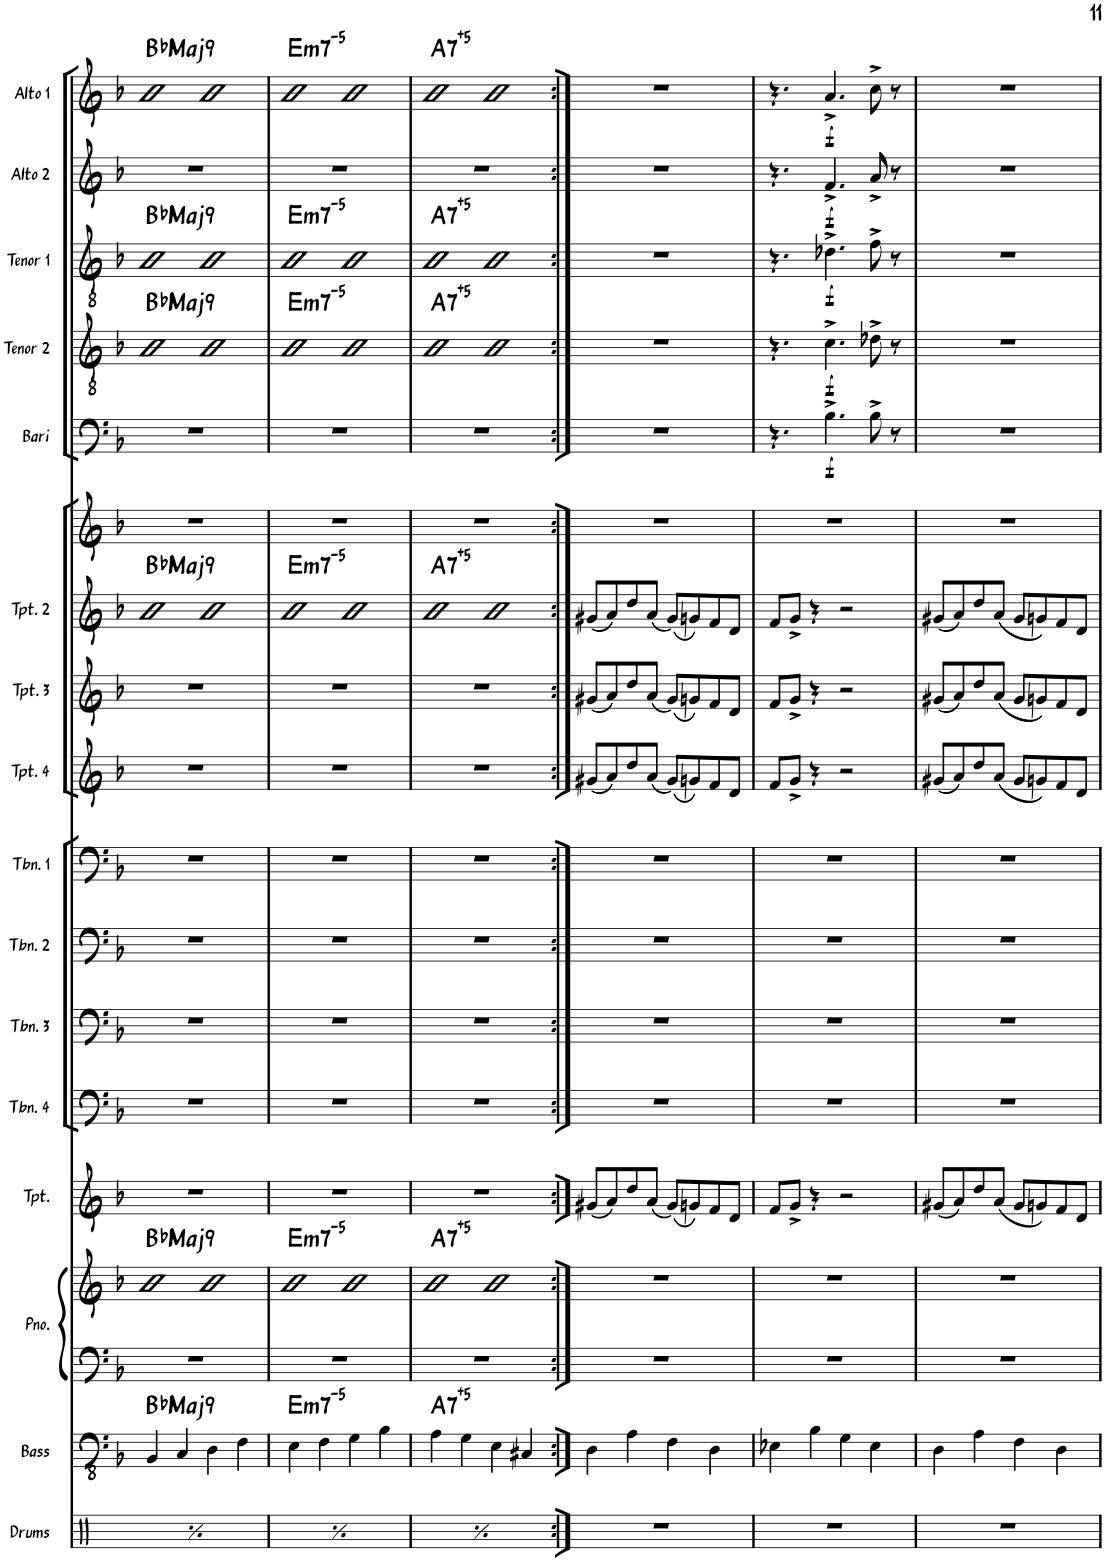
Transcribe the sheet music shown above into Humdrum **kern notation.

**kern	**kern	**harte	**kern	**kern	**harte	**kern	**kern	**kern	**kern	**kern	**kern	**kern	**kern	**harte	**kern	**kern	**dynam	**kern	**dynam	**harte	**kern	**dynam	**harte	**kern	**dynam	**kern	**dynam	**harte
*part17	*part16	*part16	*part15	*part15	*part15	*part14	*part13	*part12	*part11	*part10	*part9	*part8	*part7	*part7	*part6	*part5	*part5	*part4	*part4	*part4	*part3	*part3	*part3	*part2	*part2	*part1	*part1	*part1
*staff18	*staff17	*	*staff16	*staff15	*	*staff14	*staff13	*staff12	*staff11	*staff10	*staff9	*staff8	*staff7	*	*staff6	*staff5	*staff5	*staff4	*staff4	*	*staff3	*staff3	*	*staff2	*staff2	*staff1	*staff1	*
*I"Drums	*I"Bass	*	*I"Piano	*	*	*I"Trumpet	*I"Trombone 4	*I"Trombone 3	*I"Trombone 2	*I"Trombone 1	*I"Trumpet 4	*I"Trumpet 3	*I"Trumpet 2	*	*I"Trumpet 1	*I"Bari Sax	*	*I"Tenor Sax 2	*	*	*I"Tenor Sax 1	*	*	*I"Alto Sax 2	*	*I"Alto Sax 1	*	*
*I'Drums	*I'Bass	*	*I'Pno.	*	*	*I'Tpt.	*I'Tbn. 4	*I'Tbn. 3	*I'Tbn. 2	*I'Tbn. 1	*I'Tpt. 4	*I'Tpt. 3	*I'Tpt. 2	*	*I'Tpt	*I'Bari	*	*I'Tenor 2	*	*	*I'Tenor 1	*	*	*I'Alto 2	*	*I'Alto 1	*	*
!!LO:PB:g=z
*clefX	*clefFv4	*	*clefF4	*clefG2	*	*clefG2	*clefF4	*clefF4	*clefF4	*clefF4	*clefG2	*clefG2	*clefG2	*	*clefG2	*clefF4	*	*clefGv2	*	*	*clefGv2	*	*	*clefG2	*	*clefG2	*	*
*	*	*	*	*	*	*Trd1c2	*	*	*	*	*Trd1c2	*Trd1c2	*Trd1c2	*	*Trd1c2	*Trd12c21	*	*Trd8c14	*	*	*Trd8c14	*	*	*Trd5c9	*	*Trd5c9	*	*
*k[]	*k[b-]	*	*k[b-]	*k[b-]	*	*k[b-]	*k[b-]	*k[b-]	*k[b-]	*k[b-]	*k[b-]	*k[b-]	*k[b-]	*	*k[b-]	*k[b-]	*	*k[b-]	*	*	*k[b-]	*	*	*k[b-]	*	*k[b-]	*	*
*M2/2	*M2/2	*	*M2/2	*M2/2	*	*M2/2	*M2/2	*M2/2	*M2/2	*M2/2	*M2/2	*M2/2	*M2/2	*	*M2/2	*M2/2	*	*M2/2	*	*	*M2/2	*	*	*M2/2	*	*M2/2	*	*
*met(c|)	*met(c|)	*	*met(c|)	*met(c|)	*	*met(c|)	*met(c|)	*met(c|)	*met(c|)	*met(c|)	*met(c|)	*met(c|)	*met(c|)	*	*met(c|)	*met(c|)	*	*met(c|)	*	*	*met(c|)	*	*	*met(c|)	*	*met(c|)	*	*
=58	=58	=58	=58	=58	=58	=58	=58	=58	=58	=58	=58	=58	=58	=58	=58	=58	=58	=58	=58	=58	=58	=58	=58	=58	=58	=58	=58	=58
!	!	!LO:H:kt=Maj9	!	!	!LO:H:kt=Maj9	!	!	!	!	!	!	!	!	!LO:H:kt=Maj9	!	!	!	!	!	!LO:H:kt=Maj9	!	!	!LO:H:kt=Maj9	!	!	!	!	!LO:H:kt=Maj9
4Rdd/	4BBB-/	Bb:maj9	1r	2b-	Bb:maj9	1r	1r	1r	1r	1r	1r	1r	2b-	Bb:maj9	1r	1r	.	2B-	.	Bb:maj9	2B-	.	Bb:maj9	1r	.	2b-	.	Bb:maj9
4Rdd/	4CC/	.	.	.	.	.	.	.	.	.	.	.	.	.	.	.	.	.	.	.	.	.	.	.	.	.	.	.
4Rdd/	4DD\	.	.	2b-	.	.	.	.	.	.	.	.	2b-	.	.	.	.	2B-	.	.	2B-	.	.	.	.	2b-	.	.
4Rdd/	4FF\	.	.	.	.	.	.	.	.	.	.	.	.	.	.	.	.	.	.	.	.	.	.	.	.	.	.	.
=59	=59	=59	=59	=59	=59	=59	=59	=59	=59	=59	=59	=59	=59	=59	=59	=59	=59	=59	=59	=59	=59	=59	=59	=59	=59	=59	=59	=59
!	!	!LO:H:kt=m7-5	!	!	!LO:H:kt=m7-5	!	!	!	!	!	!	!	!	!LO:H:kt=m7-5	!	!	!	!	!	!LO:H:kt=m7-5	!	!	!LO:H:kt=m7-5	!	!	!	!	!LO:H:kt=m7-5
4Rdd/	4EE\	E:hdim7	1r	2b-	E:hdim7	1r	1r	1r	1r	1r	1r	1r	2b-	E:hdim7	1r	1r	.	2B-	.	E:hdim7	2B-	.	E:hdim7	1r	.	2b-	.	E:hdim7
4Rdd/	4FF\	.	.	.	.	.	.	.	.	.	.	.	.	.	.	.	.	.	.	.	.	.	.	.	.	.	.	.
4Rdd/	4GG\	.	.	2b-	.	.	.	.	.	.	.	.	2b-	.	.	.	.	2B-	.	.	2B-	.	.	.	.	2b-	.	.
4Rdd/	4BB-\	.	.	.	.	.	.	.	.	.	.	.	.	.	.	.	.	.	.	.	.	.	.	.	.	.	.	.
=60	=60	=60	=60	=60	=60	=60	=60	=60	=60	=60	=60	=60	=60	=60	=60	=60	=60	=60	=60	=60	=60	=60	=60	=60	=60	=60	=60	=60
!	!	!LO:H:kt=7	!	!	!LO:H:kt=7	!	!	!	!	!	!	!	!	!LO:H:kt=7	!	!	!	!	!	!LO:H:kt=7	!	!	!LO:H:kt=7	!	!	!	!	!LO:H:kt=7
4Rdd/	4AA\	A:(3,#5,b7)	1r	2b-	A:(3,#5,b7)	1r	1r	1r	1r	1r	1r	1r	2b-	A:(3,#5,b7)	1r	1r	.	2B-	.	A:(3,#5,b7)	2B-	.	A:(3,#5,b7)	1r	.	2b-	.	A:(3,#5,b7)
4Rdd/	4GG\	.	.	.	.	.	.	.	.	.	.	.	.	.	.	.	.	.	.	.	.	.	.	.	.	.	.	.
4Rdd/	4EE\	.	.	2b-	.	.	.	.	.	.	.	.	2b-	.	.	.	.	2B-	.	.	2B-	.	.	.	.	2b-	.	.
4Rdd/	4CC#X/	.	.	.	.	.	.	.	.	.	.	.	.	.	.	.	.	.	.	.	.	.	.	.	.	.	.	.
=61:|!	=61:|!	=61:|!	=61:|!	=61:|!	=61:|!	=61:|!	=61:|!	=61:|!	=61:|!	=61:|!	=61:|!	=61:|!	=61:|!	=61:|!	=61:|!	=61:|!	=61:|!	=61:|!	=61:|!	=61:|!	=61:|!	=61:|!	=61:|!	=61:|!	=61:|!	=61:|!	=61:|!	=61:|!
1r	4DD\	.	1r	1r	.	(8g#X/L	1r	1r	1r	1r	(8g#X/L	(8g#X/L	(8g#X/L	.	1r	1r	.	1r	.	.	1r	.	.	1r	.	1r	.	.
.	.	.	.	.	.	8a/)	.	.	.	.	8a/)	8a/)	8a/)	.	.	.	.	.	.	.	.	.	.	.	.	.	.	.
.	4AA\	.	.	.	.	8dd/	.	.	.	.	8dd/	8dd/	8dd/	.	.	.	.	.	.	.	.	.	.	.	.	.	.	.
.	.	.	.	.	.	(8a/J	.	.	.	.	(8a/J	(8a/J	(8a/J	.	.	.	.	.	.	.	.	.	.	.	.	.	.	.
.	4FF\	.	.	.	.	(8g#/L)	.	.	.	.	(8g#/L)	(8g#/L)	(8g#/L)	.	.	.	.	.	.	.	.	.	.	.	.	.	.	.
.	.	.	.	.	.	8gn/)	.	.	.	.	8gn/)	8gn/)	8gn/)	.	.	.	.	.	.	.	.	.	.	.	.	.	.	.
.	4DD\	.	.	.	.	8f/	.	.	.	.	8f/	8f/	8f/	.	.	.	.	.	.	.	.	.	.	.	.	.	.	.
.	.	.	.	.	.	8d/J	.	.	.	.	8d/J	8d/J	8d/J	.	.	.	.	.	.	.	.	.	.	.	.	.	.	.
=62	=62	=62	=62	=62	=62	=62	=62	=62	=62	=62	=62	=62	=62	=62	=62	=62	=62	=62	=62	=62	=62	=62	=62	=62	=62	=62	=62	=62
1r	4EE-X\	.	1r	1r	.	8f/L	1r	1r	1r	1r	8f/L	8f/L	8f/L	.	1r	4.r	.	4.r	.	.	4.r	.	.	4.r	.	4.r	.	.
.	.	.	.	.	.	8g^/J	.	.	.	.	8g^/J	8g^/J	8g^/J	.	.	.	.	.	.	.	.	.	.	.	.	.	.	.
.	4BB-\	.	.	.	.	4r	.	.	.	.	4r	4r	4r	.	.	.	.	.	.	.	.	.	.	.	.	.	.	.
!	!	!	!	!	!	!	!	!	!	!	!	!	!	!	!	!	!LO:DY:b	!	!LO:DY:b	!	!	!LO:DY:b	!	!	!LO:DY:b	!	!LO:DY:b	!
.	.	.	.	.	.	.	.	.	.	.	.	.	.	.	.	4.B-^\	f	4.c^\	f	.	4.d-X^\	f	.	4.f^/	f	4.a^/	f	.
.	4GG\	.	.	.	.	2r	.	.	.	.	2r	2r	2r	.	.	.	.	.	.	.	.	.	.	.	.	.	.	.
.	4EE-\	.	.	.	.	.	.	.	.	.	.	.	.	.	.	8B-^\	.	8d-X^\	.	.	8f^\	.	.	8a^/	.	8cc^\	.	.
.	.	.	.	.	.	.	.	.	.	.	.	.	.	.	.	8r	.	8r	.	.	8r	.	.	8r	.	8r	.	.
=63	=63	=63	=63	=63	=63	=63	=63	=63	=63	=63	=63	=63	=63	=63	=63	=63	=63	=63	=63	=63	=63	=63	=63	=63	=63	=63	=63	=63
1r	4DD\	.	1r	1r	.	(8g#X/L	1r	1r	1r	1r	(8g#X/L	(8g#X/L	(8g#X/L	.	1r	1r	.	1r	.	.	1r	.	.	1r	.	1r	.	.
.	.	.	.	.	.	8a/)	.	.	.	.	8a/)	8a/)	8a/)	.	.	.	.	.	.	.	.	.	.	.	.	.	.	.
.	4AA\	.	.	.	.	8dd/	.	.	.	.	8dd/	8dd/	8dd/	.	.	.	.	.	.	.	.	.	.	.	.	.	.	.
.	.	.	.	.	.	(8a/J	.	.	.	.	(8a/J	(8a/J	(8a/J	.	.	.	.	.	.	.	.	.	.	.	.	.	.	.
.	4FF\	.	.	.	.	8g#/L	.	.	.	.	8g#/L	8g#/L	8g#/L	.	.	.	.	.	.	.	.	.	.	.	.	.	.	.
.	.	.	.	.	.	8gn/)	.	.	.	.	8gn/)	8gn/)	8gn/)	.	.	.	.	.	.	.	.	.	.	.	.	.	.	.
.	4DD\	.	.	.	.	8f/	.	.	.	.	8f/	8f/	8f/	.	.	.	.	.	.	.	.	.	.	.	.	.	.	.
.	.	.	.	.	.	8d/J	.	.	.	.	8d/J	8d/J	8d/J	.	.	.	.	.	.	.	.	.	.	.	.	.	.	.
=	=	=	=	=	=	=	=	=	=	=	=	=	=	=	=	=	=	=	=	=	=	=	=	=	=	=	=	=
*-	*-	*-	*-	*-	*-	*-	*-	*-	*-	*-	*-	*-	*-	*-	*-	*-	*-	*-	*-	*-	*-	*-	*-	*-	*-	*-	*-	*-
